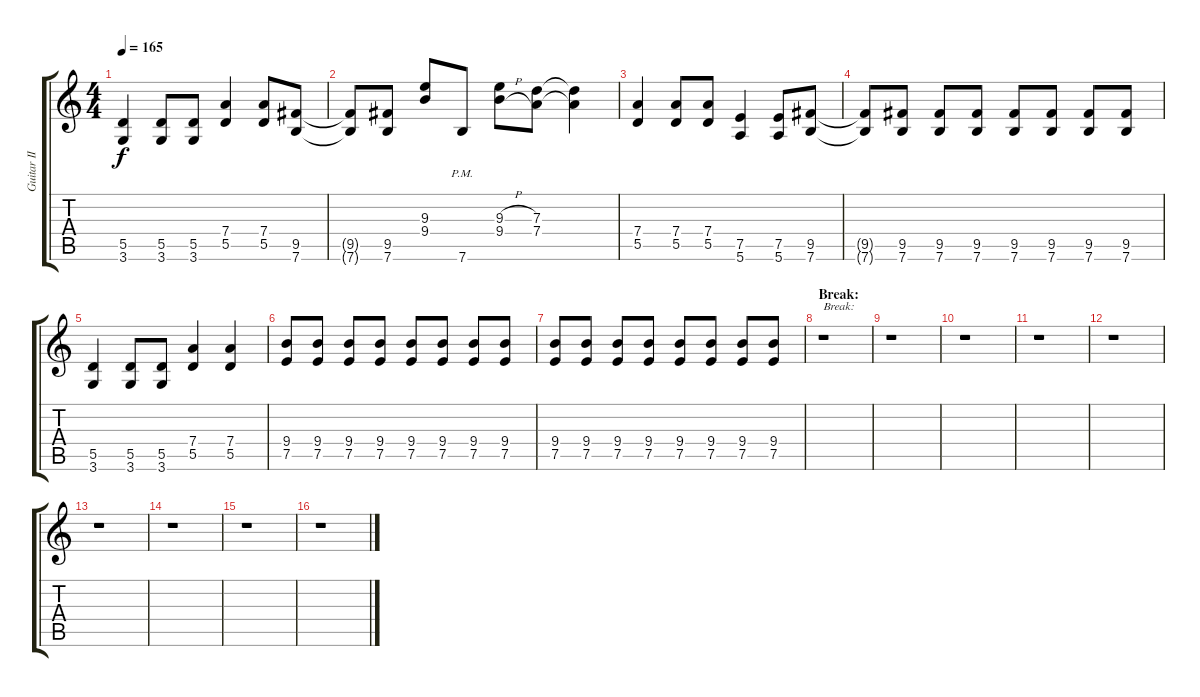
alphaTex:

\track ("Guitar II" "Guitar II") {instrument distortionguitar}
\staff {score tabs}
\tuning (E4 B3 G3 D3 A2 E2) {hide}
\ts (4 4)
\tempo 165
\clef g2
\ks c
(5.5 3.6).4{dy f} (5.5 3.6).8 (5.5 3.6).8 (7.4 5.5).4 (7.4 5.5).8 (9.5 7.6).8 |
(9.5{t} 7.6{t}).8 (9.5 7.6).8 (9.3 9.4).8 7.6{pm}.8 (9.3{h} 9.4{h}).8 (7.3 7.4).8 (7.3{t} 7.4{t}).4 |
(7.4 5.5).4 (7.4 5.5).8 (7.4 5.5).8 (7.5 5.6).4 (7.5 5.6).8 (9.5 7.6).8 |
(9.5{t} 7.6{t}).8 (9.5 7.6).8 (9.5 7.6).8 (9.5 7.6).8 (9.5 7.6).8 (9.5 7.6).8 (9.5 7.6).8 (9.5 7.6).8 |
(5.5 3.6).4 (5.5 3.6).8 (5.5 3.6).8 (7.4 5.5).4 (7.4 5.5).4 |
(9.4 7.5).8 (9.4 7.5).8 (9.4 7.5).8 (9.4 7.5).8 (9.4 7.5).8 (9.4 7.5).8 (9.4 7.5).8 (9.4 7.5).8 |
(9.4 7.5).8 (9.4 7.5).8 (9.4 7.5).8 (9.4 7.5).8 (9.4 7.5).8 (9.4 7.5).8 (9.4 7.5).8 (9.4 7.5).8 |
\section ("" "Break:")
r.1{txt "Break:"} |
r.1 |
r.1 |
r.1 |
r.1 |
r.1 |
r.1 |
r.1 |
r.1
